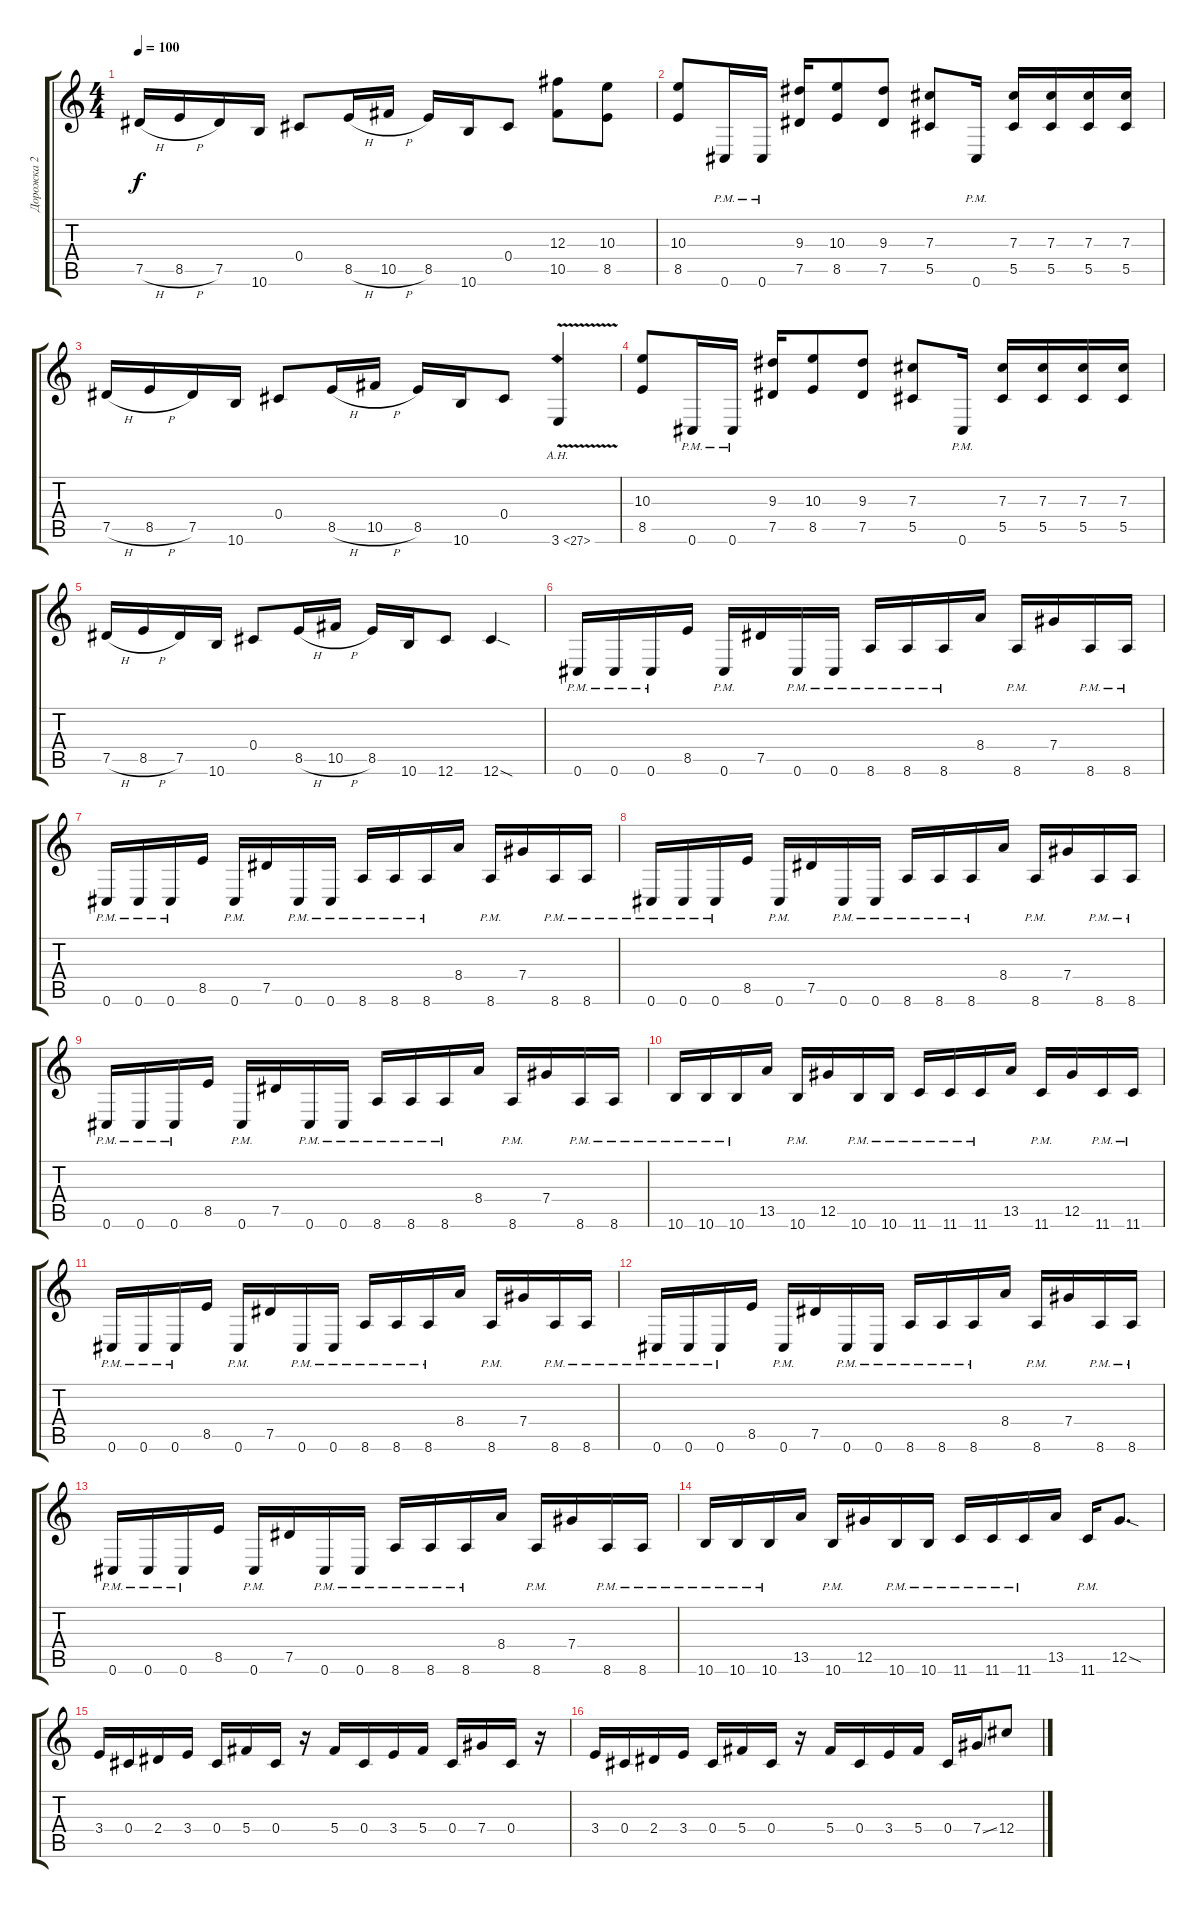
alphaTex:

\track ("Дорожка 2" "Дорожка 2") {instrument distortionguitar}
\staff {score tabs}
\tuning (Eb4 Bb3 Gb3 Db3 Ab2 Db2) {hide}
\ts (4 4)
\tempo 100
\clef g2
\ks c
7.5{h}.16{dy f} 8.5{h}.16 7.5.16 10.6.16 0.4.8 8.5{h}.16 10.5{h}.16 8.5.16 10.6.16 0.4.8 (12.3 10.5).8 (10.3 8.5).8 |
(10.3 8.5).8 0.6{pm}.16 0.6{pm}.16 (9.3 7.5).16 (10.3 8.5).8 (9.3 7.5).8 (7.3 5.5).8 0.6{pm}.16 (7.3 5.5).16 (7.3 5.5).16 (7.3 5.5).16 (7.3 5.5).16 |
7.5{h}.16 8.5{h}.16 7.5.16 10.6.16 0.4.8 8.5{h}.16 10.5{h}.16 8.5.16 10.6.16 0.4.8 3.6{ah 24 v}.4 |
(10.3 8.5).8 0.6{pm}.16 0.6{pm}.16 (9.3 7.5).16 (10.3 8.5).8 (9.3 7.5).8 (7.3 5.5).8 0.6{pm}.16 (7.3 5.5).16 (7.3 5.5).16 (7.3 5.5).16 (7.3 5.5).16 |
7.5{h}.16 8.5{h}.16 7.5.16 10.6.16 0.4.8 8.5{h}.16 10.5{h}.16 8.5.16 10.6.16 12.6.8 12.6{sod}.4 |
0.6{pm}.16 0.6{pm}.16 0.6{pm}.16 8.5.16 0.6{pm}.16 7.5.16 0.6{pm}.16 0.6{pm}.16 8.6{pm}.16 8.6{pm}.16 8.6{pm}.16 8.4.16 8.6{pm}.16 7.4.16 8.6{pm}.16 8.6{pm}.16 |
0.6{pm}.16 0.6{pm}.16 0.6{pm}.16 8.5.16 0.6{pm}.16 7.5.16 0.6{pm}.16 0.6{pm}.16 8.6{pm}.16 8.6{pm}.16 8.6{pm}.16 8.4.16 8.6{pm}.16 7.4.16 8.6{pm}.16 8.6{pm}.16 |
0.6{pm}.16 0.6{pm}.16 0.6{pm}.16 8.5.16 0.6{pm}.16 7.5.16 0.6{pm}.16 0.6{pm}.16 8.6{pm}.16 8.6{pm}.16 8.6{pm}.16 8.4.16 8.6{pm}.16 7.4.16 8.6{pm}.16 8.6{pm}.16 |
0.6{pm}.16 0.6{pm}.16 0.6{pm}.16 8.5.16 0.6{pm}.16 7.5.16 0.6{pm}.16 0.6{pm}.16 8.6{pm}.16 8.6{pm}.16 8.6{pm}.16 8.4.16 8.6{pm}.16 7.4.16 8.6{pm}.16 8.6{pm}.16 |
10.6{pm}.16 10.6{pm}.16 10.6{pm}.16 13.5.16 10.6{pm}.16 12.5.16 10.6{pm}.16 10.6{pm}.16 11.6{pm}.16 11.6{pm}.16 11.6{pm}.16 13.5.16 11.6{pm}.16 12.5.16 11.6{pm}.16 11.6{pm}.16 |
0.6{pm}.16 0.6{pm}.16 0.6{pm}.16 8.5.16 0.6{pm}.16 7.5.16 0.6{pm}.16 0.6{pm}.16 8.6{pm}.16 8.6{pm}.16 8.6{pm}.16 8.4.16 8.6{pm}.16 7.4.16 8.6{pm}.16 8.6{pm}.16 |
0.6{pm}.16 0.6{pm}.16 0.6{pm}.16 8.5.16 0.6{pm}.16 7.5.16 0.6{pm}.16 0.6{pm}.16 8.6{pm}.16 8.6{pm}.16 8.6{pm}.16 8.4.16 8.6{pm}.16 7.4.16 8.6{pm}.16 8.6{pm}.16 |
0.6{pm}.16 0.6{pm}.16 0.6{pm}.16 8.5.16 0.6{pm}.16 7.5.16 0.6{pm}.16 0.6{pm}.16 8.6{pm}.16 8.6{pm}.16 8.6{pm}.16 8.4.16 8.6{pm}.16 7.4.16 8.6{pm}.16 8.6{pm}.16 |
10.6{pm}.16 10.6{pm}.16 10.6{pm}.16 13.5.16 10.6{pm}.16 12.5.16 10.6{pm}.16 10.6{pm}.16 11.6{pm}.16 11.6{pm}.16 11.6{pm}.16 13.5.16 11.6{pm}.16 12.5{sod}.8{d} |
3.4.16 0.4.16 2.4.16 3.4.16 0.4.16 5.4.16 0.4.16 r.16 5.4.16 0.4.16 3.4.16 5.4.16 0.4.16 7.4.16 0.4.16 r.16 |
3.4.16 0.4.16 2.4.16 3.4.16 0.4.16 5.4.16 0.4.16 r.16 5.4.16 0.4.16 3.4.16 5.4.16 0.4.16 7.4{ss}.16 12.4.8
